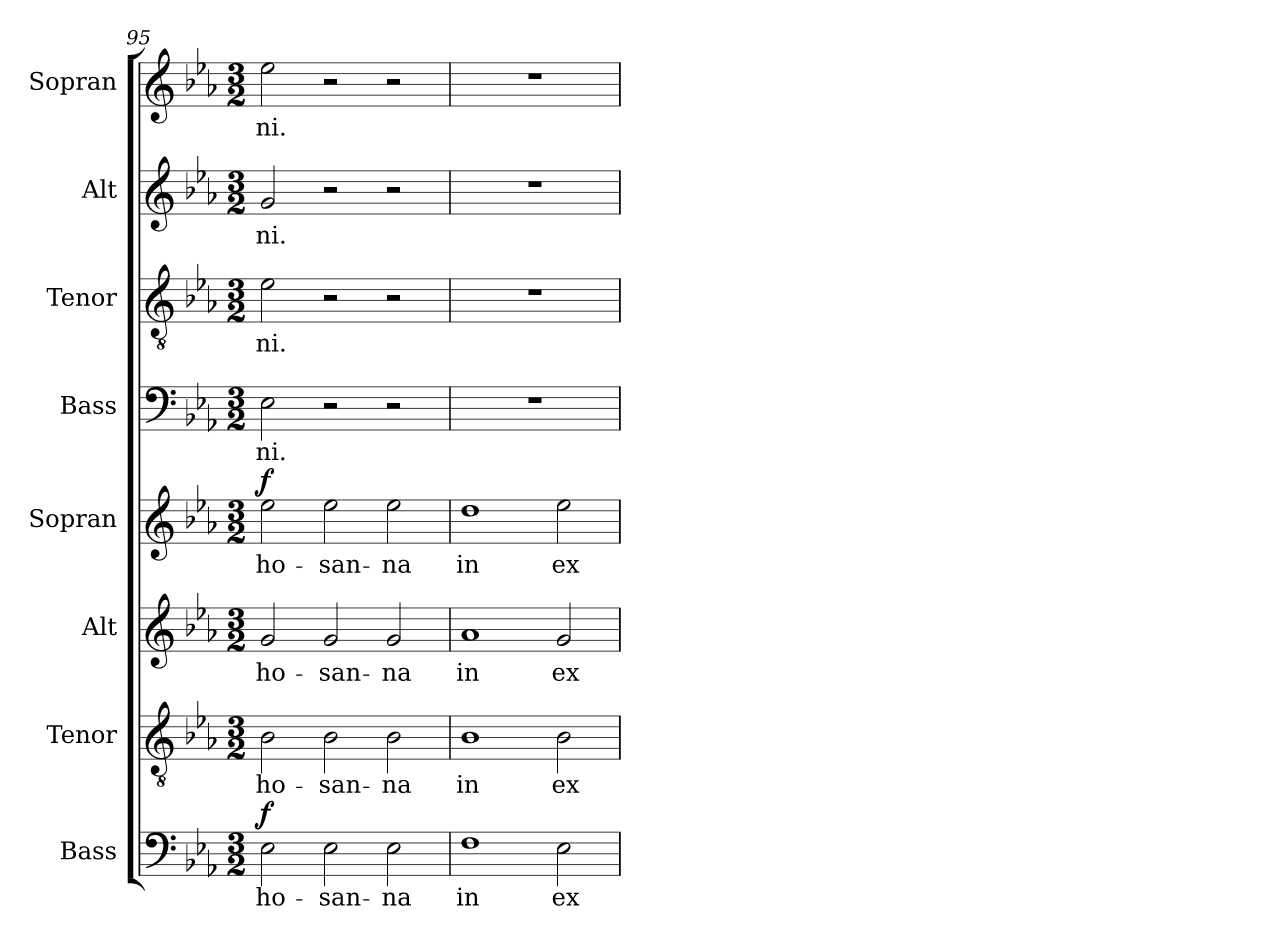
**kern	**text	**dynam	**kern	**text	**kern	**text	**kern	**text	**dynam	**kern	**text	**kern	**text	**kern	**text	**kern	**text
*part8	*part8	*part8	*part7	*part7	*part6	*part6	*part5	*part5	*part5	*part4	*part4	*part3	*part3	*part2	*part2	*part1	*part1
*staff8	*staff8	*staff8	*staff7	*staff7	*staff6	*staff6	*staff5	*staff5	*staff5	*staff4	*staff4	*staff3	*staff3	*staff2	*staff2	*staff1	*staff1
*I"Bass	*	*	*I"Tenor	*	*I"Alt	*	*I"Sopran	*	*	*I"Bass	*	*I"Tenor	*	*I"Alt	*	*I"Sopran	*
*I'B.	*	*	*I'T.	*	*I'A.	*	*I'S.	*	*	*I'B.	*	*I'T.	*	*I'A.	*	*I'S.	*
*clefF4	*	*	*clefGv2	*	*clefG2	*	*clefG2	*	*	*clefF4	*	*clefGv2	*	*clefG2	*	*clefG2	*
*k[b-e-a-]	*	*	*k[b-e-a-]	*	*k[b-e-a-]	*	*k[b-e-a-]	*	*	*k[b-e-a-]	*	*k[b-e-a-]	*	*k[b-e-a-]	*	*k[b-e-a-]	*
*E-:	*	*	*E-:	*	*E-:	*	*E-:	*	*	*E-:	*	*E-:	*	*E-:	*	*E-:	*
*M3/2	*	*	*M3/2	*	*M3/2	*	*M3/2	*	*	*M3/2	*	*M3/2	*	*M3/2	*	*M3/2	*
=95	=95	=95	=95	=95	=95	=95	=95	=95	=95	=95	=95	=95	=95	=95	=95	=95	=95
!	!LO:LY:b	!LO:DY:a	!	!LO:LY:b	!	!LO:LY:b	!	!LO:LY:b	!LO:DY:a	!	!LO:LY:b	!	!LO:LY:b	!	!LO:LY:b	!	!LO:LY:b
2E-\	ho-	f	2B-\	ho-	2g/	ho-	2ee-\	ho-	f	2E-\	-ni.	2e-\	-ni.	2g/	-ni.	2ee-\	-ni.
!	!LO:LY:b	!	!	!LO:LY:b	!	!LO:LY:b	!	!LO:LY:b	!	!	!	!	!	!	!	!	!
2E-\	-san-	.	2B-\	-san-	2g/	-san-	2ee-\	-san-	.	2r	.	2r	.	2r	.	2r	.
!	!LO:LY:b	!	!	!LO:LY:b	!	!LO:LY:b	!	!LO:LY:b	!	!	!	!	!	!	!	!	!
2E-\	-na	.	2B-\	-na	2g/	-na	2ee-\	-na	.	2r	.	2r	.	2r	.	2r	.
=96	=96	=96	=96	=96	=96	=96	=96	=96	=96	=96	=96	=96	=96	=96	=96	=96	=96
!	!LO:LY:b	!	!	!LO:LY:b	!	!LO:LY:b	!	!LO:LY:b	!	!	!	!	!	!	!	!	!
1F	in	.	1B-	in	1a-	in	1dd	in	.	1.r	.	1.r	.	1.r	.	1.r	.
!	!LO:LY:b	!	!	!LO:LY:b	!	!LO:LY:b	!	!LO:LY:b	!	!	!	!	!	!	!	!	!
2E-\	ex-	.	2B-\	ex-	2g/	ex-	2ee-\	ex-	.	.	.	.	.	.	.	.	.
=	=	=	=	=	=	=	=	=	=	=	=	=	=	=	=	=	=
*-	*-	*-	*-	*-	*-	*-	*-	*-	*-	*-	*-	*-	*-	*-	*-	*-	*-
